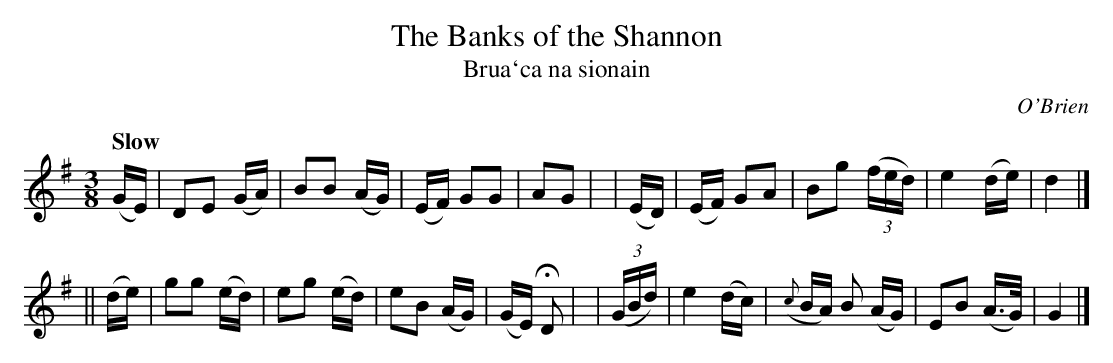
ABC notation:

X:1
T: The Banks of the Shannon
T: Brua\`ca na sionain
O: O'Brien
Q: "Slow"
M: 3/8
L: 1/8
K: G
    (G/E/)  |  DE   (G/A/) | BB     (A/G/) | (E/F/) GG | AG |\
|   (E/D/)  | (E/F/) GA    | Bg ((3f/e/d/) | e2 (d/e/) | d2 |]
||  (d/e/)  |  gg   (e/d/) | eg     (e/d/) | eB (A/G/) | (G/E/) HD |\
| ((3G/B/d/)|  e2   (d/c/) | ({c}B/A/) B (A/G/) | EB (A/>G/) | G2 |]
